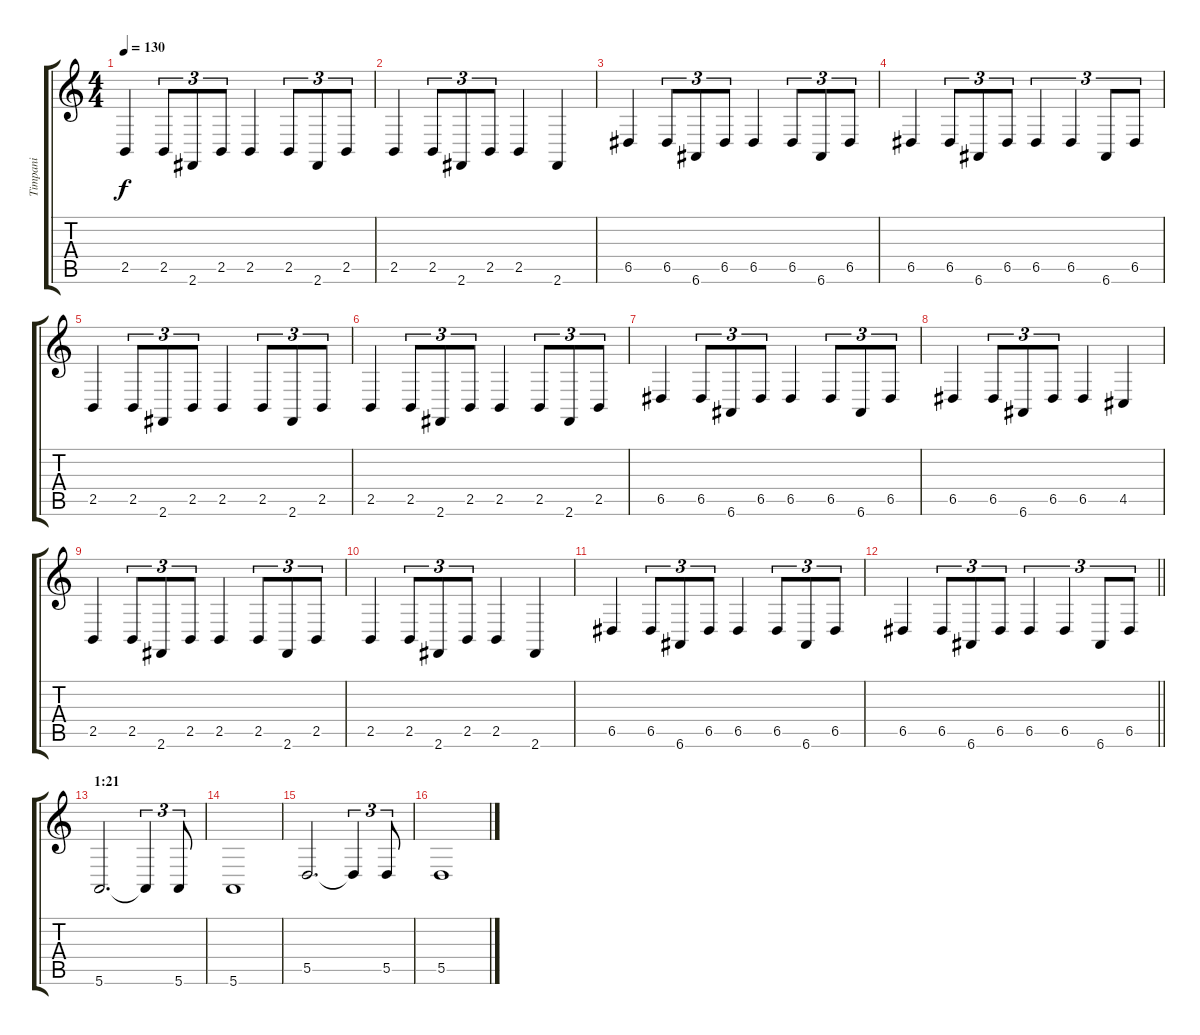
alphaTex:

\track ("Timpani" "Timpani") {instrument timpani}
\staff {score tabs}
\tuning (E4 B3 G3 D3 A2 E2) {hide}
\ts (4 4)
\tempo 130
\clef g2
\ks c
2.5.4{dy f} 2.5.8{tu (3 2)} 2.6.8{tu (3 2)} 2.5.8{tu (3 2)} 2.5.4 2.5.8{tu (3 2)} 2.6.8{tu (3 2)} 2.5.8{tu (3 2)} |
2.5.4 2.5.8{tu (3 2)} 2.6.8{tu (3 2)} 2.5.8{tu (3 2)} 2.5.4 2.6.4 |
6.5.4 6.5.8{tu (3 2)} 6.6.8{tu (3 2)} 6.5.8{tu (3 2)} 6.5.4 6.5.8{tu (3 2)} 6.6.8{tu (3 2)} 6.5.8{tu (3 2)} |
6.5.4 6.5.8{tu (3 2)} 6.6.8{tu (3 2)} 6.5.8{tu (3 2)} 6.5.4{tu (3 2)} 6.5.4{tu (3 2)} 6.6.8{tu (3 2)} 6.5.8{tu (3 2)} |
2.5.4 2.5.8{tu (3 2)} 2.6.8{tu (3 2)} 2.5.8{tu (3 2)} 2.5.4 2.5.8{tu (3 2)} 2.6.8{tu (3 2)} 2.5.8{tu (3 2)} |
2.5.4 2.5.8{tu (3 2)} 2.6.8{tu (3 2)} 2.5.8{tu (3 2)} 2.5.4 2.5.8{tu (3 2)} 2.6.8{tu (3 2)} 2.5.8{tu (3 2)} |
6.5.4 6.5.8{tu (3 2)} 6.6.8{tu (3 2)} 6.5.8{tu (3 2)} 6.5.4 6.5.8{tu (3 2)} 6.6.8{tu (3 2)} 6.5.8{tu (3 2)} |
6.5.4 6.5.8{tu (3 2)} 6.6.8{tu (3 2)} 6.5.8{tu (3 2)} 6.5.4 4.5.4 |
2.5.4 2.5.8{tu (3 2)} 2.6.8{tu (3 2)} 2.5.8{tu (3 2)} 2.5.4 2.5.8{tu (3 2)} 2.6.8{tu (3 2)} 2.5.8{tu (3 2)} |
2.5.4 2.5.8{tu (3 2)} 2.6.8{tu (3 2)} 2.5.8{tu (3 2)} 2.5.4 2.6.4 |
6.5.4 6.5.8{tu (3 2)} 6.6.8{tu (3 2)} 6.5.8{tu (3 2)} 6.5.4 6.5.8{tu (3 2)} 6.6.8{tu (3 2)} 6.5.8{tu (3 2)} |
\barLineRight lightlight
6.5.4 6.5.8{tu (3 2)} 6.6.8{tu (3 2)} 6.5.8{tu (3 2)} 6.5.4{tu (3 2)} 6.5.4{tu (3 2)} 6.6.8{tu (3 2)} 6.5.8{tu (3 2)} |
\section ("" "1:21")
5.6.2{d} 5.6{t}.4{tu (3 2)} 5.6.8{tu (3 2)} |
5.6.1 |
5.5.2{d} 5.5{t}.4{tu (3 2)} 5.5.8{tu (3 2)} |
5.5.1
